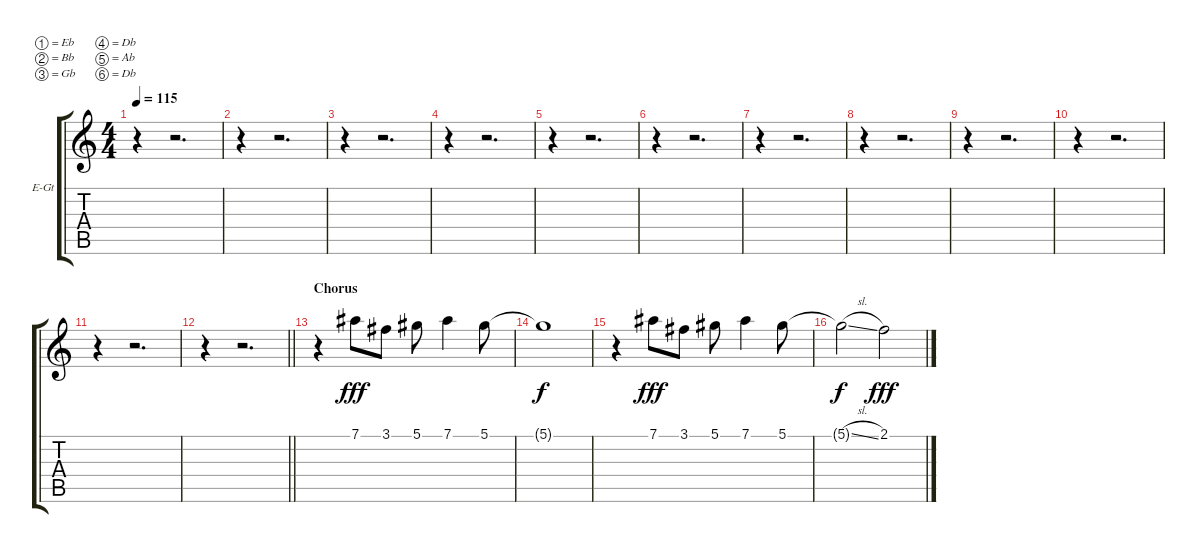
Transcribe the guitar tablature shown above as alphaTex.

\bracketExtendMode groupsimilarinstruments
\firstSystemTrackNameOrientation horizontal
\otherSystemsTrackNameOrientation horizontal
\track ("Harmony Guitar" "E-Gt") {instrument distortionguitar}
\staff {score tabs}
\tuning (Eb4 Bb3 Gb3 Db3 Ab2 Db2)
\ts (4 4)
\tempo 115
\clef g2
\ks c
r.4{dy fff} r.2{d} |
r.4 r.2{d} |
r.4 r.2{d} |
r.4 r.2{d} |
r.4 r.2{d} |
r.4 r.2{d} |
r.4 r.2{d} |
r.4 r.2{d} |
r.4 r.2{d} |
r.4 r.2{d} |
r.4 r.2{d} |
\barLineRight lightlight
r.4 r.2{d} |
\section ("" "Chorus")
r.4 7.1.8 3.1.8 5.1.8 7.1.4 5.1.8 |
5.1{t}.1{dy f} |
r.4 7.1.8{dy fff} 3.1.8 5.1.8 7.1.4 5.1.8 |
5.1{sl t}.2{dy f} 2.1.2{dy fff}
